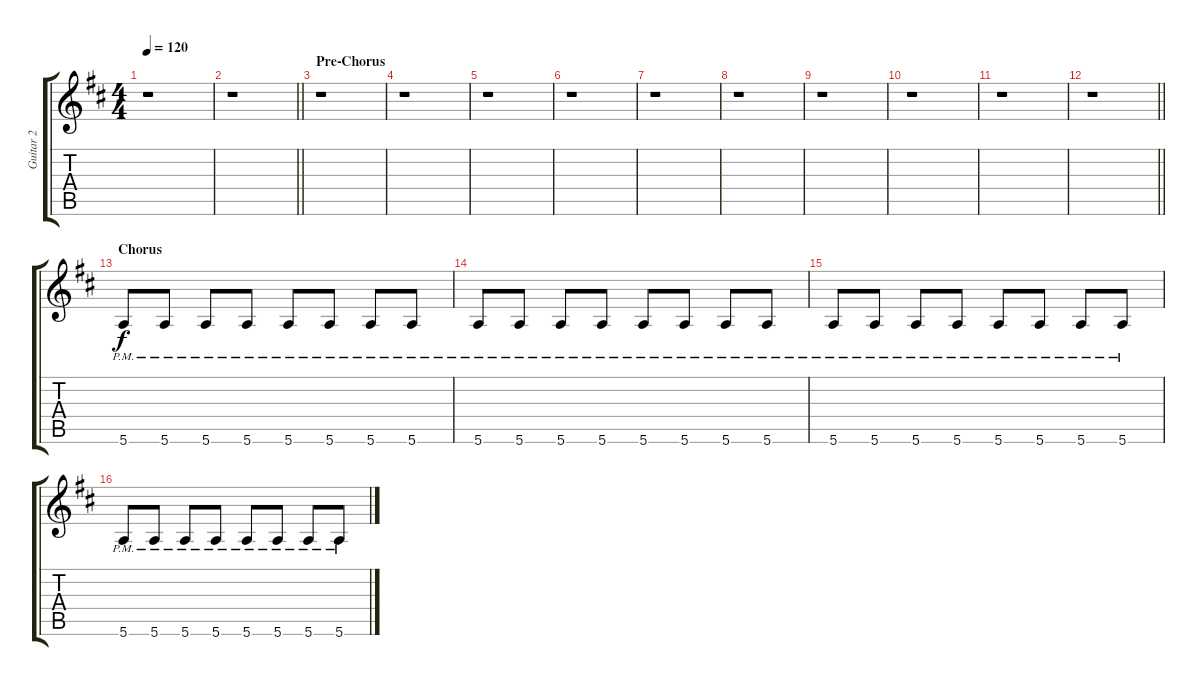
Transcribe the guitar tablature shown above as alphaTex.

\track ("Guitar 2" "Guitar 2") {instrument electricguitarclean}
\staff {score tabs}
\tuning (E4 B3 G3 D3 A2 E2) {hide}
\ts (4 4)
\tempo 120
\clef g2
\ks d
r.1{dy f} |
\barLineRight lightlight
r.1 |
\section ("" "Pre-Chorus")
r.1 |
r.1 |
r.1 |
r.1 |
r.1 |
r.1 |
r.1 |
r.1 |
r.1 |
\barLineRight lightlight
r.1 |
\section ("" "Chorus")
5.6{pm}.8 5.6{pm}.8 5.6{pm}.8 5.6{pm}.8 5.6{pm}.8 5.6{pm}.8 5.6{pm}.8 5.6{pm}.8 |
5.6{pm}.8 5.6{pm}.8 5.6{pm}.8 5.6{pm}.8 5.6{pm}.8 5.6{pm}.8 5.6{pm}.8 5.6{pm}.8 |
5.6{pm}.8 5.6{pm}.8 5.6{pm}.8 5.6{pm}.8 5.6{pm}.8 5.6{pm}.8 5.6{pm}.8 5.6{pm}.8 |
5.6{pm}.8 5.6{pm}.8 5.6{pm}.8 5.6{pm}.8 5.6{pm}.8 5.6{pm}.8 5.6{pm}.8 5.6{pm}.8
